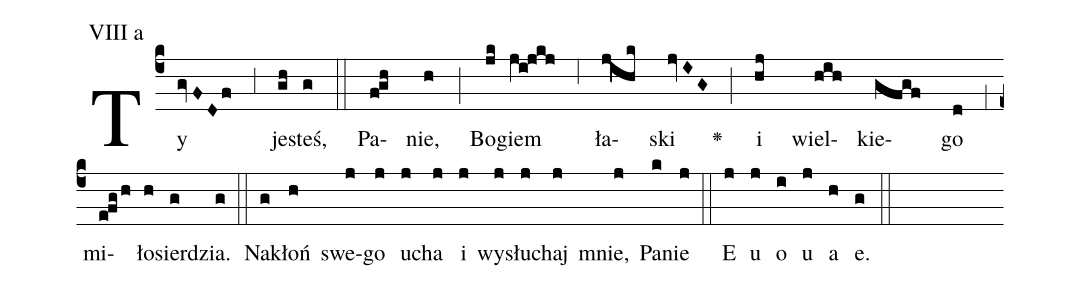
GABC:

annotation: VIII a;
%%
(c4)Ty(gvFDf) (,3) je(gh)steś,(g) (::) Pa(fgh)nie,(h) (;) Bo(jk)giem(ji!jkj) (,6) ła(jv!ihk)ski(jvIG) <v>\greheightstar</v>(;)
i(hj) wiel(hih)kie(gfgf)go(d) (,1) (z) mi(efgh)ło(h)sier(g)dzia.(g) (::)
Na(g)kłoń(h) swe(j)go(j) u(j)cha(j) i(j) wy(j)słu(j)chaj(j) mnie,(j) Pa(k)nie(j) (::)
E(j) u(j) o(i) u(j) a(h) e.(g) (::)
